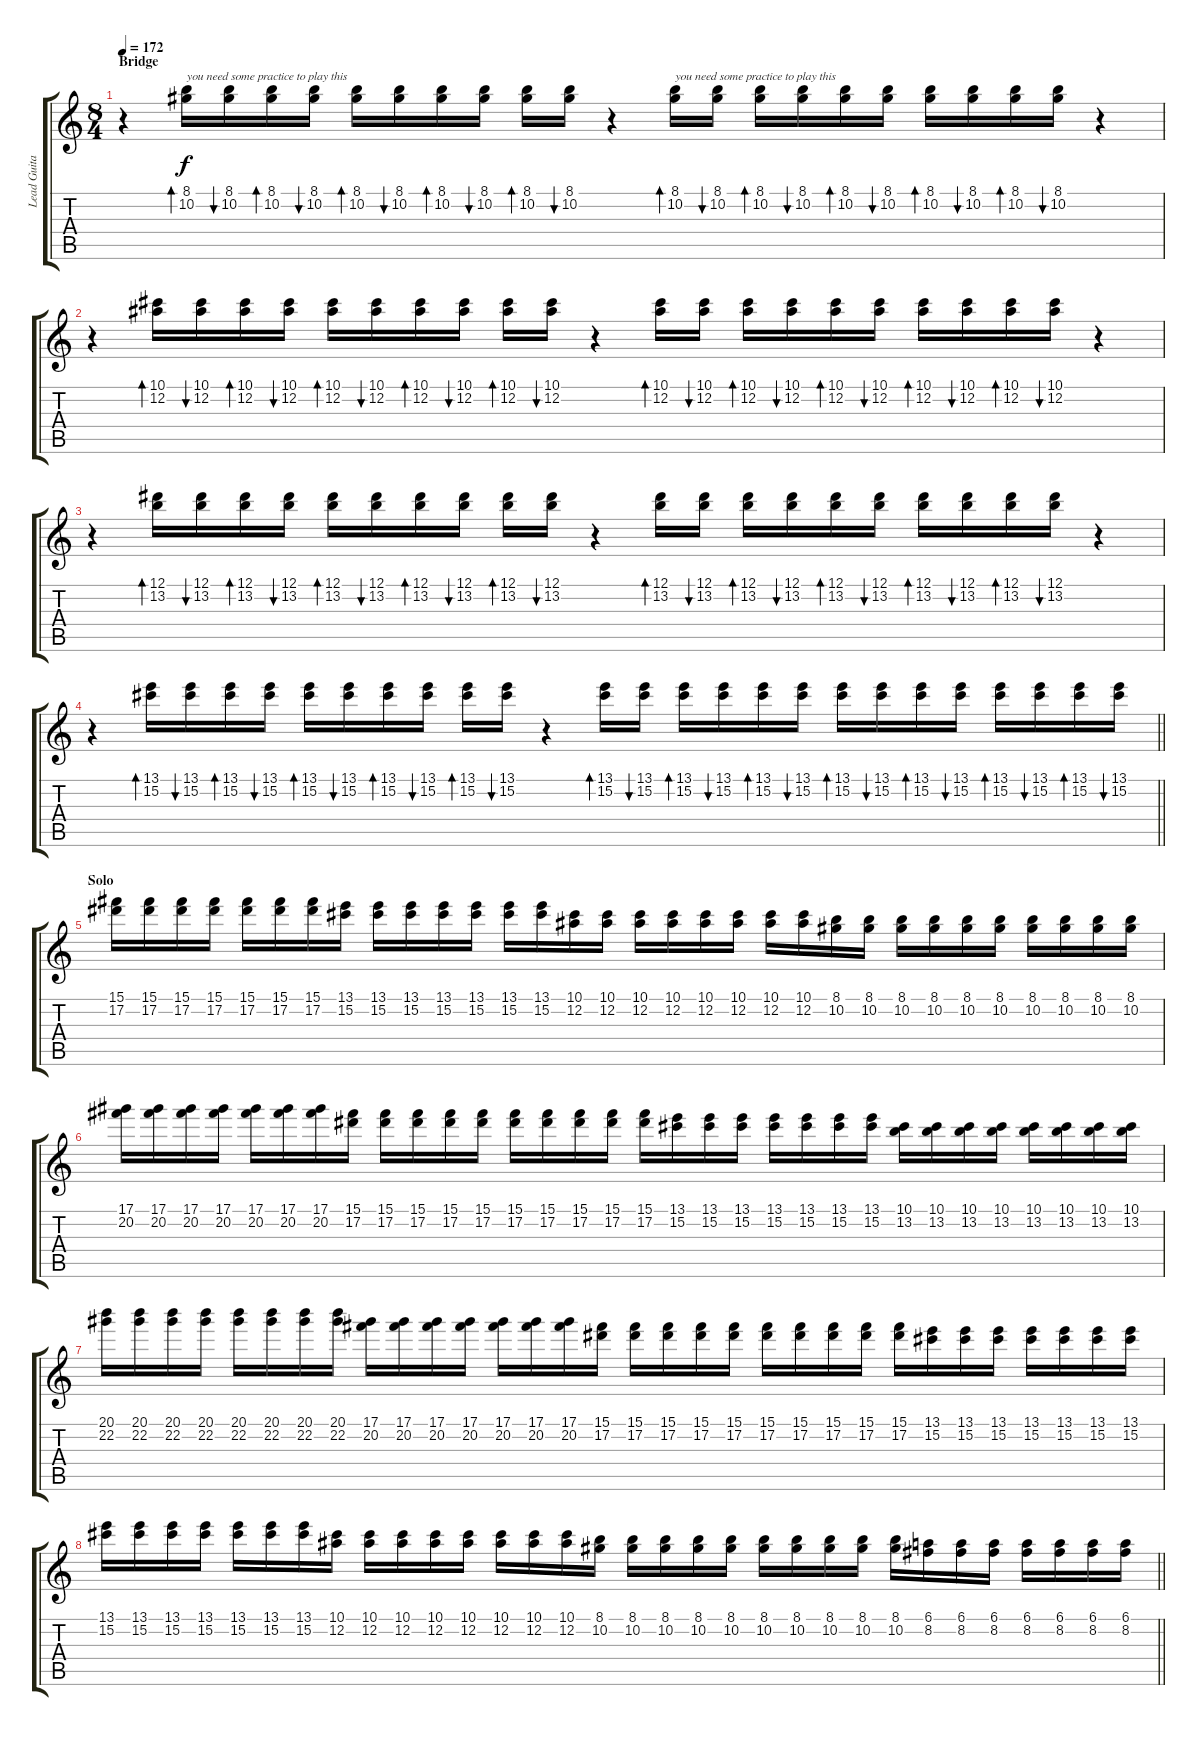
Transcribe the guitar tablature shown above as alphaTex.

\track ("Lead Guitar" "Lead Guita") {instrument acousticguitarnylon}
\staff {score tabs}
\tuning (Eb4 Bb3 Gb3 Db3 Ab2 Eb2) {hide}
\ts (8 4)
\section ("" "Bridge")
\tempo 172
\clef g2
\ks c
r.4{dy f volume 15 balance 12} (8.1 10.2).16{bd 60 txt "you need some practice to play this"} (8.1 10.2).16{bu 60} (8.1 10.2).16{bd 60} (8.1 10.2).16{bu 60} (8.1 10.2).16{bd 60} (8.1 10.2).16{bu 60} (8.1 10.2).16{bd 60} (8.1 10.2).16{bu 60} (8.1 10.2).16{bd 60} (8.1 10.2).16{bu 60} r.4 (8.1 10.2).16{bd 60 txt "you need some practice to play this"} (8.1 10.2).16{bu 60} (8.1 10.2).16{bd 60} (8.1 10.2).16{bu 60} (8.1 10.2).16{bd 60} (8.1 10.2).16{bu 60} (8.1 10.2).16{bd 60} (8.1 10.2).16{bu 60} (8.1 10.2).16{bd 60} (8.1 10.2).16{bu 60} r.4 |
r.4 (10.1 12.2).16{bd 60} (10.1 12.2).16{bu 60} (10.1 12.2).16{bd 60} (10.1 12.2).16{bu 60} (10.1 12.2).16{bd 60} (10.1 12.2).16{bu 60} (10.1 12.2).16{bd 60} (10.1 12.2).16{bu 60} (10.1 12.2).16{bd 60} (10.1 12.2).16{bu 60} r.4 (10.1 12.2).16{bd 60} (10.1 12.2).16{bu 60} (10.1 12.2).16{bd 60} (10.1 12.2).16{bu 60} (10.1 12.2).16{bd 60} (10.1 12.2).16{bu 60} (10.1 12.2).16{bd 60} (10.1 12.2).16{bu 60} (10.1 12.2).16{bd 60} (10.1 12.2).16{bu 60} r.4 |
r.4 (12.1 13.2).16{bd 60} (12.1 13.2).16{bu 60} (12.1 13.2).16{bd 60} (12.1 13.2).16{bu 60} (12.1 13.2).16{bd 60} (12.1 13.2).16{bu 60} (12.1 13.2).16{bd 60} (12.1 13.2).16{bu 60} (12.1 13.2).16{bd 60} (12.1 13.2).16{bu 60} r.4 (12.1 13.2).16{bd 60} (12.1 13.2).16{bu 60} (12.1 13.2).16{bd 60} (12.1 13.2).16{bu 60} (12.1 13.2).16{bd 60} (12.1 13.2).16{bu 60} (12.1 13.2).16{bd 60} (12.1 13.2).16{bu 60} (12.1 13.2).16{bd 60} (12.1 13.2).16{bu 60} r.4 |
\barLineRight lightlight
r.4 (13.1 15.2).16{bd 60} (13.1 15.2).16{bu 60} (13.1 15.2).16{bd 60} (13.1 15.2).16{bu 60} (13.1 15.2).16{bd 60} (13.1 15.2).16{bu 60} (13.1 15.2).16{bd 60} (13.1 15.2).16{bu 60} (13.1 15.2).16{bd 60} (13.1 15.2).16{bu 60} r.4 (13.1 15.2).16{bd 60} (13.1 15.2).16{bu 60} (13.1 15.2).16{bd 60} (13.1 15.2).16{bu 60} (13.1 15.2).16{bd 60} (13.1 15.2).16{bu 60} (13.1 15.2).16{bd 60} (13.1 15.2).16{bu 60} (13.1 15.2).16{bd 60} (13.1 15.2).16{bu 60} (13.1 15.2).16{bd 60} (13.1 15.2).16{bu 60} (13.1 15.2).16{bd 60} (13.1 15.2).16{bu 60} |
\section ("" "Solo")
(15.1 17.2).16 (15.1 17.2).16 (15.1 17.2).16 (15.1 17.2).16 (15.1 17.2).16 (15.1 17.2).16 (15.1 17.2).16 (13.1 15.2).16 (13.1 15.2).16 (13.1 15.2).16 (13.1 15.2).16 (13.1 15.2).16 (13.1 15.2).16 (13.1 15.2).16 (10.1 12.2).16 (10.1 12.2).16 (10.1 12.2).16 (10.1 12.2).16 (10.1 12.2).16 (10.1 12.2).16 (10.1 12.2).16 (10.1 12.2).16 (8.1 10.2).16 (8.1 10.2).16 (8.1 10.2).16 (8.1 10.2).16 (8.1 10.2).16 (8.1 10.2).16 (8.1 10.2).16 (8.1 10.2).16 (8.1 10.2).16 (8.1 10.2).16 |
(17.1 20.2).16 (17.1 20.2).16 (17.1 20.2).16 (17.1 20.2).16 (17.1 20.2).16 (17.1 20.2).16 (17.1 20.2).16 (15.1 17.2).16 (15.1 17.2).16 (15.1 17.2).16 (15.1 17.2).16 (15.1 17.2).16 (15.1 17.2).16 (15.1 17.2).16 (15.1 17.2).16 (15.1 17.2).16 (15.1 17.2).16 (13.1 15.2).16 (13.1 15.2).16 (13.1 15.2).16 (13.1 15.2).16 (13.1 15.2).16 (13.1 15.2).16 (13.1 15.2).16 (10.1 13.2).16 (10.1 13.2).16 (10.1 13.2).16 (10.1 13.2).16 (10.1 13.2).16 (10.1 13.2).16 (10.1 13.2).16 (10.1 13.2).16 |
(20.1 22.2).16 (20.1 22.2).16 (20.1 22.2).16 (20.1 22.2).16 (20.1 22.2).16 (20.1 22.2).16 (20.1 22.2).16 (20.1 22.2).16 (17.1 20.2).16 (17.1 20.2).16 (17.1 20.2).16 (17.1 20.2).16 (17.1 20.2).16 (17.1 20.2).16 (17.1 20.2).16 (15.1 17.2).16 (15.1 17.2).16 (15.1 17.2).16 (15.1 17.2).16 (15.1 17.2).16 (15.1 17.2).16 (15.1 17.2).16 (15.1 17.2).16 (15.1 17.2).16 (15.1 17.2).16 (13.1 15.2).16 (13.1 15.2).16 (13.1 15.2).16 (13.1 15.2).16 (13.1 15.2).16 (13.1 15.2).16 (13.1 15.2).16 |
\barLineRight lightlight
(13.1 15.2).16 (13.1 15.2).16 (13.1 15.2).16 (13.1 15.2).16 (13.1 15.2).16 (13.1 15.2).16 (13.1 15.2).16 (10.1 12.2).16 (10.1 12.2).16 (10.1 12.2).16 (10.1 12.2).16 (10.1 12.2).16 (10.1 12.2).16 (10.1 12.2).16 (10.1 12.2).16 (8.1 10.2).16 (8.1 10.2).16 (8.1 10.2).16 (8.1 10.2).16 (8.1 10.2).16 (8.1 10.2).16 (8.1 10.2).16 (8.1 10.2).16 (8.1 10.2).16 (8.1 10.2).16 (6.1 8.2).16 (6.1 8.2).16 (6.1 8.2).16 (6.1 8.2).16 (6.1 8.2).16 (6.1 8.2).16 (6.1 8.2).16
